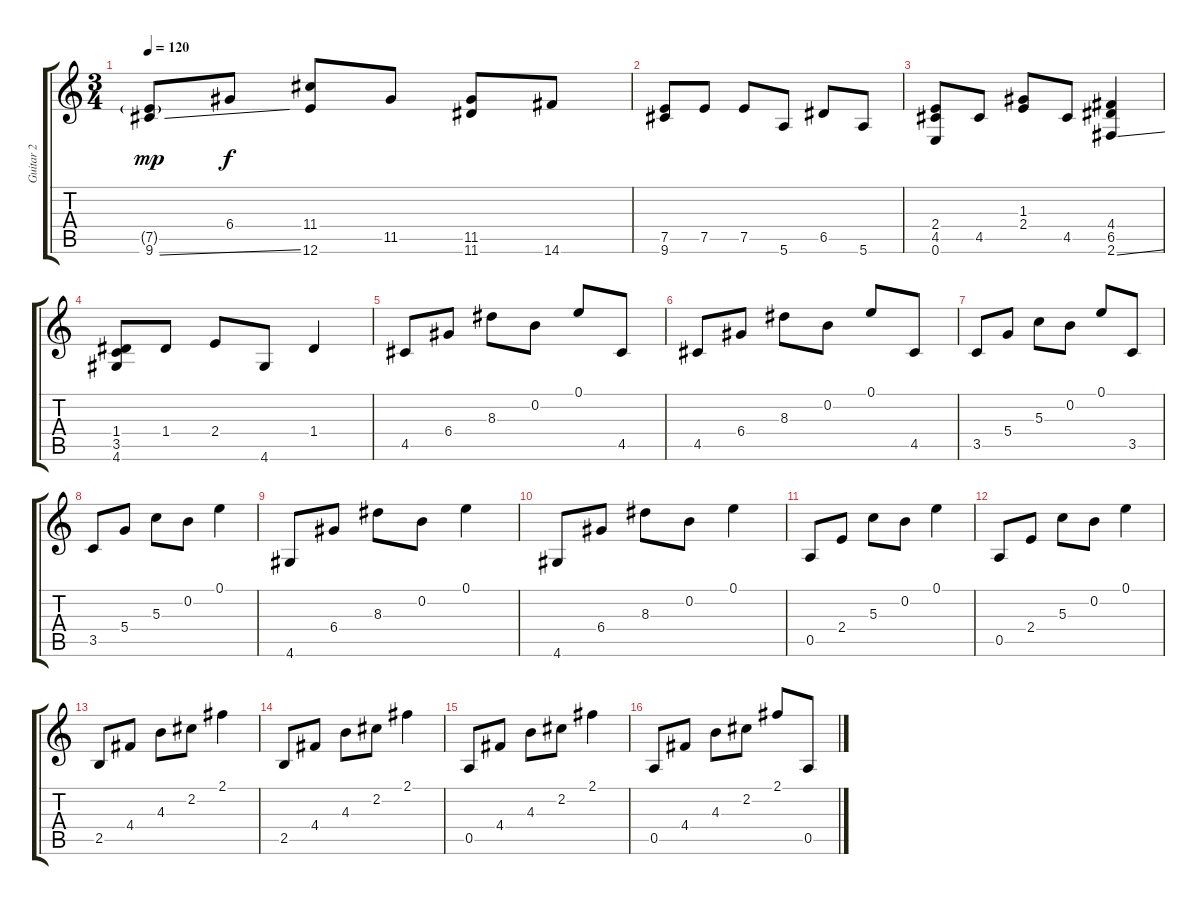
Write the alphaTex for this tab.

\track ("Guitar 2" "Guitar 2") {instrument acousticguitarsteel}
\staff {score tabs}
\tuning (E4 B3 G3 D3 A2 E2) {hide}
\ts (3 4)
\tempo 120
\clef g2
\ks c
(7.5{g} 9.6{ss}).8{dy mp} 6.4.8{dy f} (11.4 12.6).8 11.5.8 (11.5 11.6).8 14.6.8 |
(7.5 9.6).8 7.5.8 7.5.8 5.6.8 6.5.8 5.6.8 |
(2.4 4.5 0.6).8 4.5.8 (1.3 2.4).8 4.5.8 (4.4 6.5 2.6{ss}).4 |
(1.4 3.5 4.6).8 1.4.8 2.4.8 4.6.8 1.4.4 |
4.5.8 6.4.8 8.3.8 0.2.8 0.1.8 4.5.8 |
4.5.8 6.4.8 8.3.8 0.2.8 0.1.8 4.5.8 |
3.5.8 5.4.8 5.3.8 0.2.8 0.1.8 3.5.8 |
3.5.8 5.4.8 5.3.8 0.2.8 0.1.4 |
4.6.8 6.4.8 8.3.8 0.2.8 0.1.4 |
4.6.8 6.4.8 8.3.8 0.2.8 0.1.4 |
0.5.8 2.4.8 5.3.8 0.2.8 0.1.4 |
0.5.8 2.4.8 5.3.8 0.2.8 0.1.4 |
2.5.8 4.4.8 4.3.8 2.2.8 2.1.4 |
2.5.8 4.4.8 4.3.8 2.2.8 2.1.4 |
0.5.8 4.4.8 4.3.8 2.2.8 2.1.4 |
0.5.8 4.4.8 4.3.8 2.2.8 2.1.8 0.5.8
